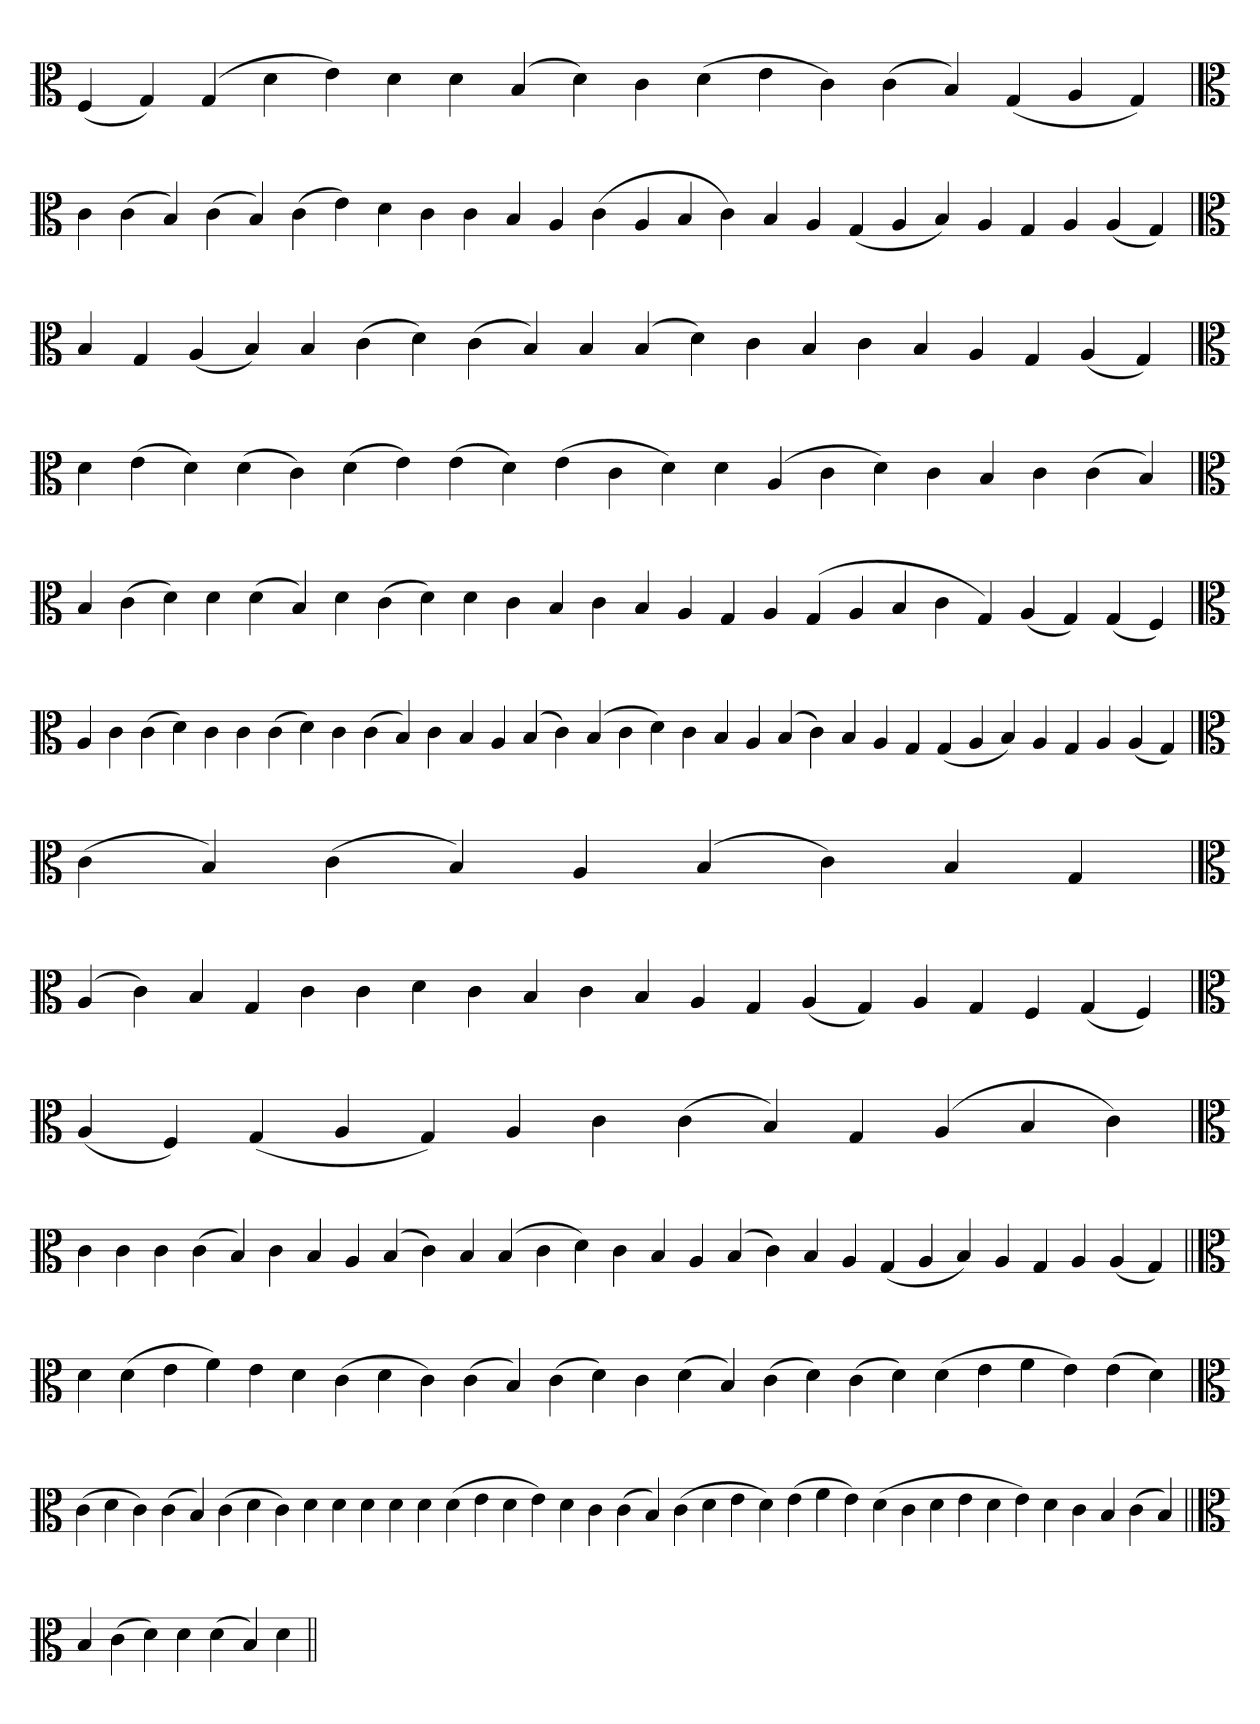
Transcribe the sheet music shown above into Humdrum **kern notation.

**kern
*part1
*staff1
*clefC3
=
(4F
4G)
(4G
4d
4e)
4d
4d
(4B
4d)
4c
(4d
4e
4c)
(4c
4B)
(4G
4A
4G)
=`
*clefC3
4c
(4c
4B)
(4c
4B)
(4c
4e)
4d
4c
4c
4B
4A
(4c
4A
4B
4c)
4B
4A
(4G
4A
4B)
4A
4G
4A
(4A
4G)
='
*clefC3
4B
4G
(4A
4B)
4B
(4c
4d)
(4c
4B)
4B
(4B
4d)
4c
4B
4c
4B
4A
4G
(4A
4G)
=`
*clefC3
4d
(4e
4d)
(4d
4c)
(4d
4e)
(4e
4d)
(4e
4c
4d)
4d
(4A
4c
4d)
4c
4B
4c
(4c
4B)
=
*clefC3
4B
(4c
4d)
4d
(4d
4B)
4d
(4c
4d)
4d
4c
4B
4c
4B
4A
4G
4A
(4G
4A
4B
4c
4G)
(4A
4G)
(4G
4F)
='
*clefC3
4A
4c
(4c
4d)
4c
4c
(4c
4d)
4c
(4c
4B)
4c
4B
4A
(4B
4c)
(4B
4c
4d)
4c
4B
4A
(4B
4c)
4B
4A
4G
(4G
4A
4B)
4A
4G
4A
(4A
4G)
=
*clefC3
(4c
4B)
(4c
4B)
4A
(4B
4c)
4B
4G
=`
*clefC3
(4A
4c)
4B
4G
4c
4c
4d
4c
4B
4c
4B
4A
4G
(4A
4G)
4A
4G
4F
(4G
4F)
='
*clefC3
(4A
4F)
(4G
4A
4G)
4A
4c
(4c
4B)
4G
(4A
4B
4c)
=`
*clefC3
4c
4c
4c
(4c
4B)
4c
4B
4A
(4B
4c)
4B
(4B
4c
4d)
4c
4B
4A
(4B
4c)
4B
4A
(4G
4A
4B)
4A
4G
4A
(4A
4G)
=||
*clefC3
4d
(4d
4e
4f)
4e
4d
(4c
4d
4c)
(4c
4B)
(4c
4d)
4c
(4d
4B)
(4c
4d)
(4c
4d)
(4d
4e
4f
4e)
(4e
4d)
='
*clefC3
(4c
4d
4c)
(4c
4B)
(4c
4d
4c)
4d
4d
4d
4d
4d
(4d
4e
4d
4e)
4d
4c
(4c
4B)
(4c
4d
4e
4d)
(4e
4f
4e)
(4d
4c
4d
4e
4d
4e)
4d
4c
4B
(4c
4B)
=||
*clefC3
4B
(4c
4d)
4d
(4d
4B)
4d
=||
*-
